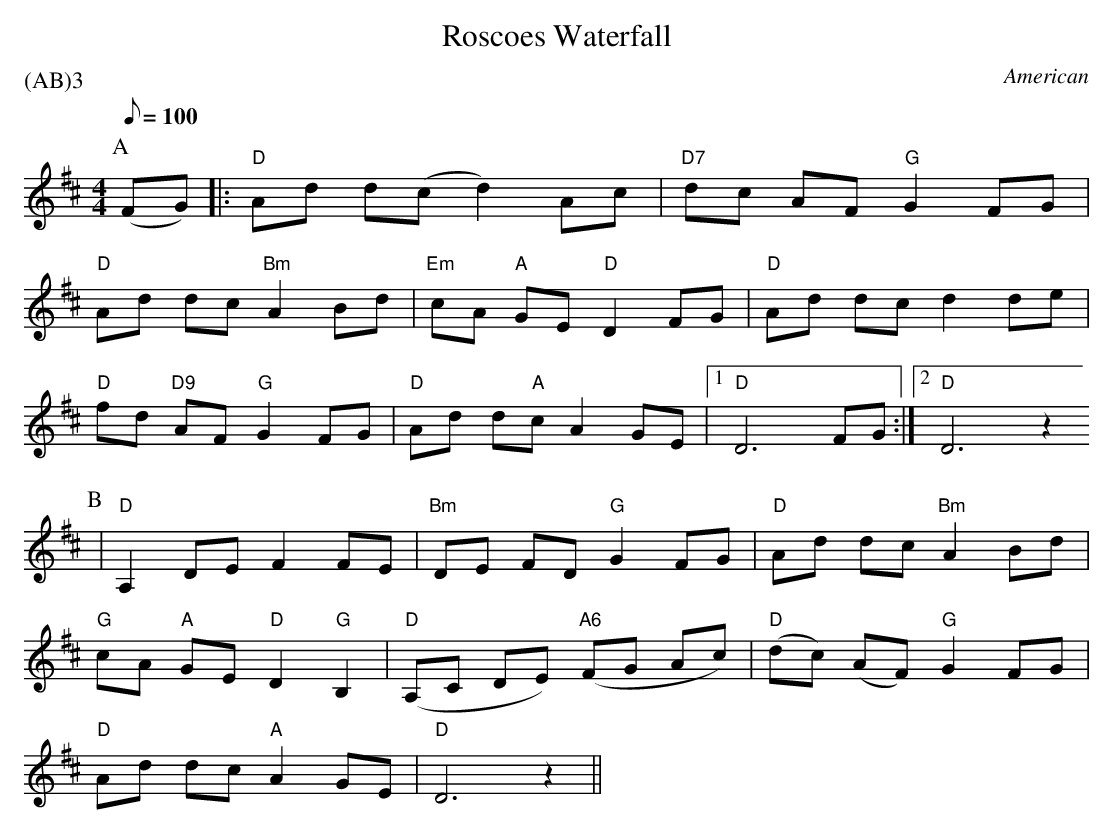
X:1
T:Roscoes Waterfall
P:(AB)3
M:4/4
Q:100
O:American
K:D
P:A
 (FG)  \
|: "D" Ad d(c d2) Ac  | "D7" dc AF "G" G2  FG |
"D" Ad dc "Bm" A2 Bd | "Em" cA "A" GE "D" D2 FG | "D" Ad dc d2 de |
"D" fd "D9"  AF  "G" G2 FG | "D" Ad d"A"c A2 GE |1 "D" D6 FG :|2 "D" D6 z2
P:B
| "D"  A,2 DE F2 FE | "Bm" DE FD "G" G2 FG | "D" Ad dc "Bm" A2  Bd |
"G" cA "A" GE "D" D2  "G" B,2 | "D" (A,C DE) "A6" (FG Ac) | "D" (dc) (AF) "G" G2 FG |
"D" Ad dc "A" A2 GE | "D" D6 z2 ||
